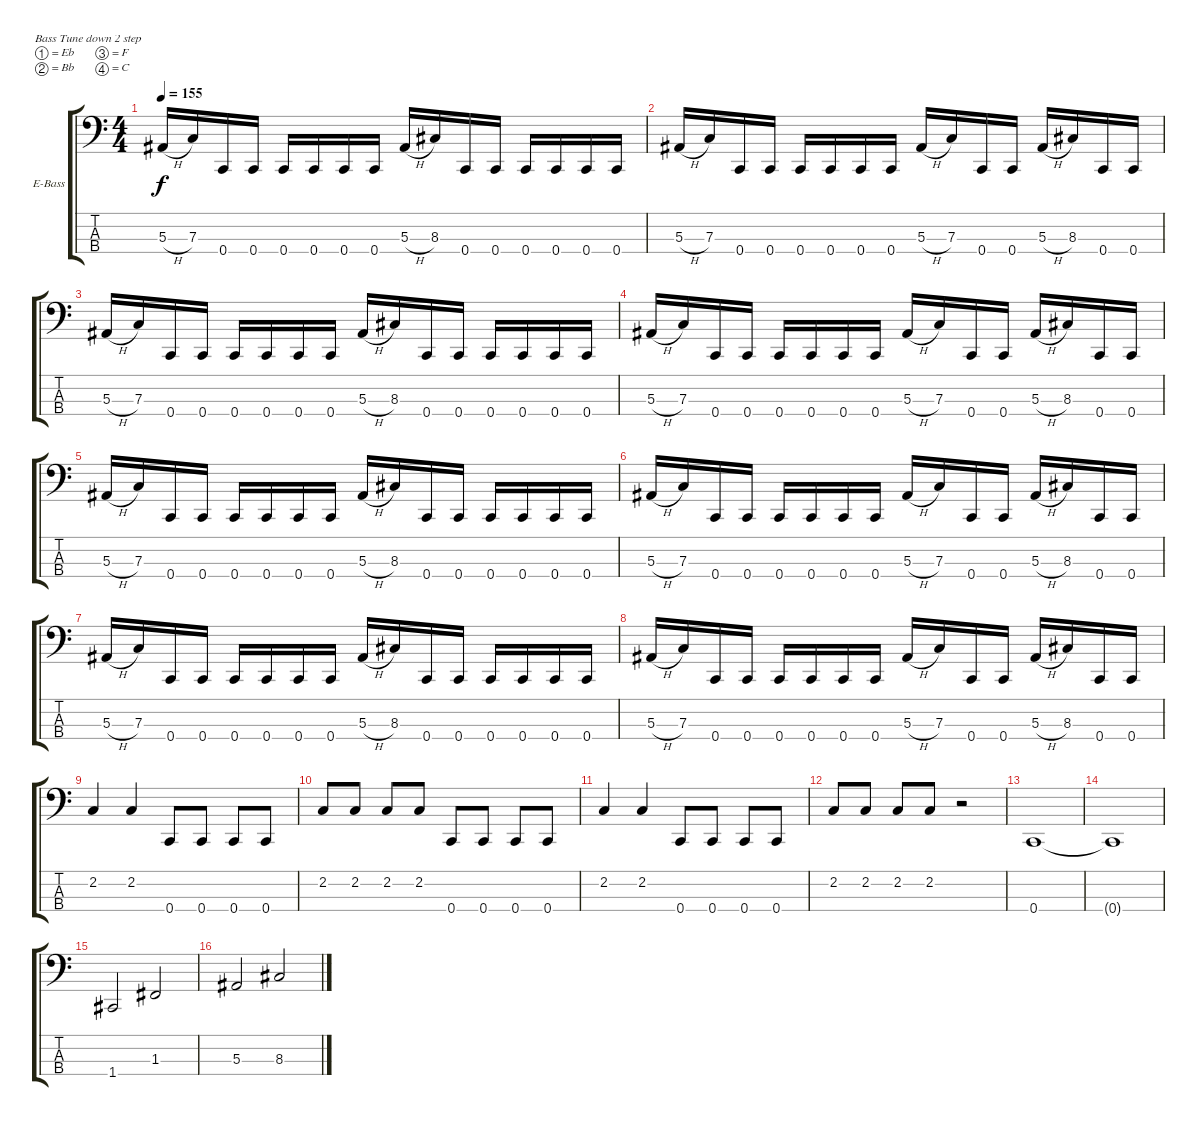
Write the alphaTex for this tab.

\defaultSystemsLayout 4
\bracketExtendMode groupsimilarinstruments
\firstSystemTrackNameOrientation horizontal
\otherSystemsTrackNameOrientation horizontal
\track ("Sharlee D'Angelo" "E-Bass") {instrument electricbassfinger}
\staff {score tabs}
\tuning (Eb2 Bb1 F1 C1)
\ts (4 4)
\tempo 155
\clef f4
\ks c
5.3{h}.16{dy f} 7.3.16 0.4.16 0.4.16 0.4.16 0.4.16 0.4.16 0.4.16 5.3{h}.16 8.3.16 0.4.16 0.4.16 0.4.16 0.4.16 0.4.16 0.4.16 |
5.3{h}.16 7.3.16 0.4.16 0.4.16 0.4.16 0.4.16 0.4.16 0.4.16 5.3{h}.16 7.3.16 0.4.16 0.4.16 5.3{h}.16 8.3.16 0.4.16 0.4.16 |
5.3{h}.16 7.3.16 0.4.16 0.4.16 0.4.16 0.4.16 0.4.16 0.4.16 5.3{h}.16 8.3.16 0.4.16 0.4.16 0.4.16 0.4.16 0.4.16 0.4.16 |
5.3{h}.16 7.3.16 0.4.16 0.4.16 0.4.16 0.4.16 0.4.16 0.4.16 5.3{h}.16 7.3.16 0.4.16 0.4.16 5.3{h}.16 8.3.16 0.4.16 0.4.16 |
5.3{h}.16 7.3.16 0.4.16 0.4.16 0.4.16 0.4.16 0.4.16 0.4.16 5.3{h}.16 8.3.16 0.4.16 0.4.16 0.4.16 0.4.16 0.4.16 0.4.16 |
5.3{h}.16 7.3.16 0.4.16 0.4.16 0.4.16 0.4.16 0.4.16 0.4.16 5.3{h}.16 7.3.16 0.4.16 0.4.16 5.3{h}.16 8.3.16 0.4.16 0.4.16 |
5.3{h}.16 7.3.16 0.4.16 0.4.16 0.4.16 0.4.16 0.4.16 0.4.16 5.3{h}.16 8.3.16 0.4.16 0.4.16 0.4.16 0.4.16 0.4.16 0.4.16 |
5.3{h}.16 7.3.16 0.4.16 0.4.16 0.4.16 0.4.16 0.4.16 0.4.16 5.3{h}.16 7.3.16 0.4.16 0.4.16 5.3{h}.16 8.3.16 0.4.16 0.4.16 |
2.2.4 2.2.4 0.4.8 0.4.8 0.4.8 0.4.8 |
2.2.8 2.2.8 2.2.8 2.2.8 0.4.8 0.4.8 0.4.8 0.4.8 |
2.2.4 2.2.4 0.4.8 0.4.8 0.4.8 0.4.8 |
2.2.8 2.2.8 2.2.8 2.2.8 r.2 |
0.4.1 |
0.4{t}.1 |
1.4.2 1.3.2 |
5.3.2 8.3.2
